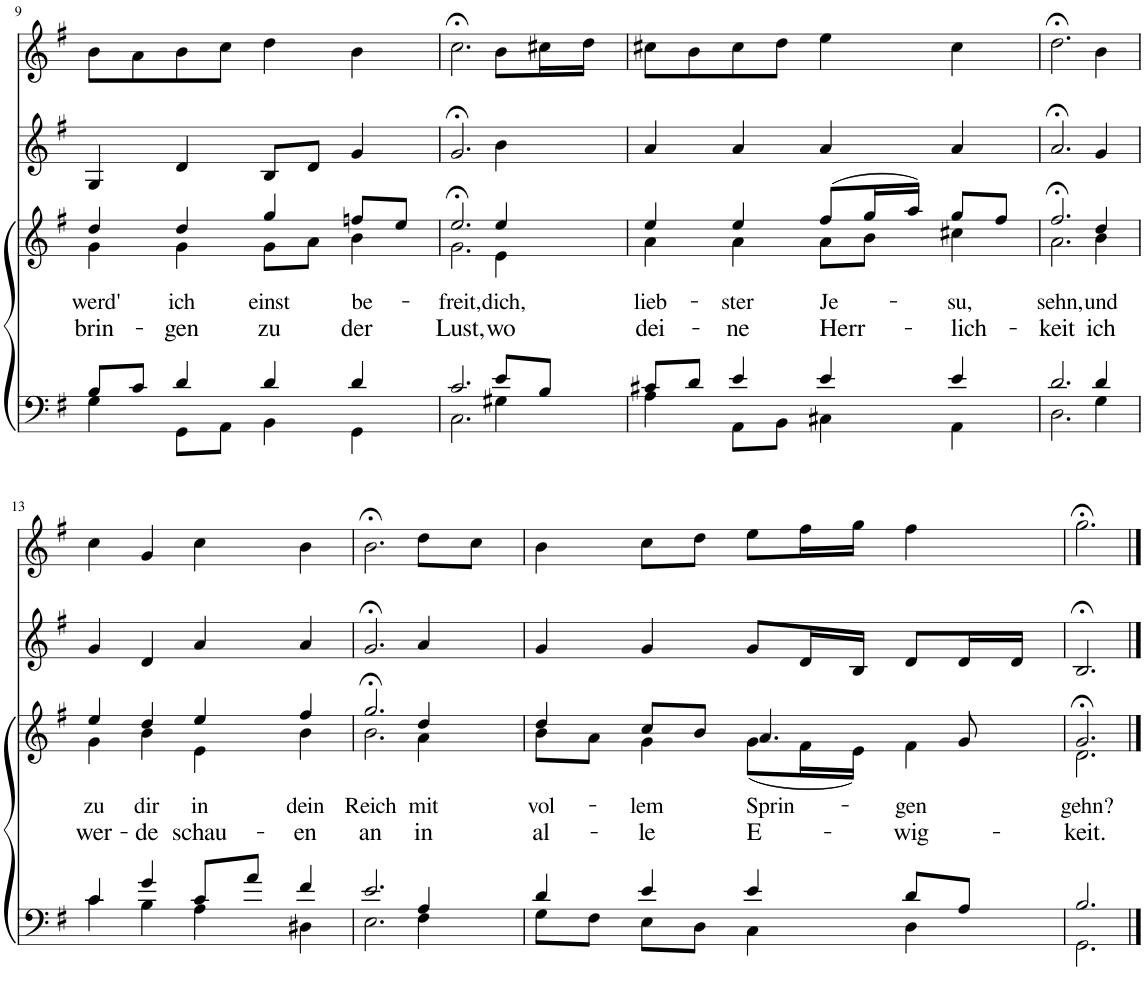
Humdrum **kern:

**kern	**kern	**kern	**kern	**kern	**kern	**kern	**kern	**kern	**kern	**kern	**text	**text	**kern	**kern	**kern
*part14	*part13	*part12	*part11	*part10	*part9	*part8	*part7	*part6	*part5	*part4	*part4	*part4	*part3	*part2	*part1
*staff14	*staff13	*staff12	*staff11	*staff10	*staff9	*staff8	*staff7	*staff6	*staff5	*staff4	*staff4	*staff4	*staff3	*staff2	*staff1
*I"Violoncello	*I"Contrabass	*I"Viola	*I"Violin	*I"Violin	*I"Oboe da caccia	*I"Oboe	*I"Oboe	*I"Tenor	*I"Tenor/Bass	*I"Soprano/Alto	*	*	*I"Soprano	*I"High C Horn	*I"High C Horn
*I'Vc.	*I'Cb.	*I'Vla.	*I'Vln.	*I'Vln.	*I'Ob. d. ca.	*I'Ob.	*I'Ob.	*I'T.	*	*	*	*	*I'S.	*I'Hn	*I'Hn
!!LO:PB:g=z
*clefF4	*clefF4	*clefC3	*clefG2	*clefG2	*clefG2	*clefG2	*clefG2	*clefGv2	*clefF4	*clefG2	*	*	*clefG2	*clefG2	*clefG2
*	*Trd7c12	*	*	*	*Trd4c7	*	*	*	*	*	*	*	*	*Trd7c12	*Trd7c12
*k[f#]	*k[f#]	*k[f#]	*k[f#]	*k[f#]	*k[f#c#]	*k[f#]	*k[f#]	*k[f#]	*k[f#]	*k[f#]	*	*	*k[f#]	*k[f#]	*k[f#]
*M4/4	*M4/4	*M4/4	*M4/4	*M4/4	*M4/4	*M4/4	*M4/4	*M4/4	*M4/4	*M4/4	*	*	*M4/4	*M4/4	*M4/4
*met(c)	*met(c)	*met(c)	*met(c)	*met(c)	*met(c)	*met(c)	*met(c)	*met(c)	*met(c)	*met(c)	*	*	*met(c)	*met(c)	*met(c)
=9	=9	=9	=9	=9	=9	=9	=9	=9	=9	=9	=9	=9	=9	=9	=9
*	*^	*	*	*	*	*	*	*	*^	*	*	*	*	*	*
!	!	!	!	!	!	!	!	!	!	!	!	!	!LO:LY:b	!LO:LY:b	!	!	!
*	*	*	*	*	*	*	*	*	*	*	*	*^	*	*	*	*	*
4G	1r	4G	8B/L	4g	4dd	8f#/L	4g	4dd	8B\L	8B/L	4G\	4dd/	4g\	werd'	brin-	4dd	4G/	8b\L
.	.	.	8c/J	.	.	8g/J	.	.	8c\J	8c/J	.	.	.	.	.	.	.	8a\
!	!	!	!	!	!	!	!	!	!	!	!	!	!	!LO:LY:b	!LO:LY:b	!	!	!
8GG/L	.	8GG/L	4d	4g	4dd	4a	4g	4dd	4d	4d/	8GG\L	4dd/	4g\	ich	-gen	4dd	4d/	8b\
8AA/J	.	8AA/J	.	.	.	.	.	.	.	.	8AA\J	.	.	.	.	.	.	8cc\J
!	!	!	!	!	!	!	!	!	!	!	!	!	!	!LO:LY:b	!LO:LY:b	!	!	!
4BB	.	4BB	4d	8g/L	4gg	4a	8g/L	4gg	4d	4d/	4BB\	4gg/	8g\L	einst	zu	4gg	8B/L	4dd\
.	.	.	.	8a/J	.	.	8a/J	.	.	.	.	.	8a\J	.	.	.	8d/J	.
!	!	!	!	!	!	!	!	!	!	!	!	!	!	!LO:LY:b	!LO:LY:b	!	!	!
4GG	.	4GG	4d	4b	8ffn\L	4a	4b	8ffn\L	4d	4d/	4GG\	8ffn/L	4b\	be-	der	8ffn\L	4g/	4b\
.	.	.	.	.	8ee\J	.	.	8ee\J	.	.	.	8ee/J	.	.	.	8ee\J	.	.
=10	=10	=10	=10	=10	=10	=10	=10	=10	=10	=10	=10	=10	=10	=10	=10	=10	=10	=10
!	!	!	!	!	!	!	!	!	!	!	!	!	!	!LO:LY:b	!LO:LY:b	!	!	!
2.C	1r	2.C	2.c	2.g	2.ee;<,	2.g	2.g	2.ee;<,	2.c	2.c/	2.C\	2.ee;<,/	2.g\	-freit,	Lust,	2.ee;<,	2.g;</	2.cc;<\
!	!	!	!	!	!	!	!	!	!	!	!	!	!	!LO:LY:b	!LO:LY:b	!	!	!
4G#X	.	4G#X	8e\L	4e	4ee	8b/L	4e	4ee	8e\L	8e/L	4G#X\	4ee/	4e\	dich,	wo	4ee	4b\	8b\L
.	.	.	8B\J	.	.	8f#/J	.	.	8B\J	8B/J	.	.	.	.	.	.	.	16cc#X\L
.	.	.	.	.	.	.	.	.	.	.	.	.	.	.	.	.	.	16dd\JJ
=11	=11	=11	=11	=11	=11	=11	=11	=11	=11	=11	=11	=11	=11	=11	=11	=11	=11	=11
!	!	!	!	!	!	!	!	!	!	!	!	!	!	!LO:LY:b	!LO:LY:b	!	!	!
4A	1r	4A	8c#X\L	4a	4ee;<	8g#X/L	4a	4ee;<	8c#X\L	8c#X/L	4A\	4ee;</	4a\	lieb-	dei-	4ee;<	4a/	8cc#X\L
.	.	.	8d\J	.	.	8a/J	.	.	8d\J	8d/J	.	.	.	.	.	.	.	8b\
!	!	!	!	!	!	!	!	!	!	!	!	!	!	!LO:LY:b	!LO:LY:b	!	!	!
8AA/L	.	8AA/L	4e	4a	4ee	4b	4a	4ee	4e	4e/	8AA\L	4ee/	4a\	-ster	-ne	4ee	4a/	8cc#\
8BB/J	.	8BB/J	.	.	.	.	.	.	.	.	8BB\J	.	.	.	.	.	.	8dd\J
!	!	!	!	!	!	!	!	!	!	!	!	!	!	!LO:LY:b	!LO:LY:b	!	!	!
4C#X	.	4C#X	4e	8a/L	(8ff#;<\L	4b	8a/L	(8ff#;<\L	4e	4e/	4C#X\	(8ff#;</L	8a\L	Je-	Herr-	(8ff#;<\L	4a/	4ee\
.	.	.	.	8b/J	16gg\L	.	8b/J	16gg\L	.	.	.	16gg/L	8b\J	.	.	16gg\L	.	.
.	.	.	.	.	16aa\JJ)	.	.	16aa\JJ)	.	.	.	16aa/JJ)	.	.	.	16aa\JJ)	.	.
!	!	!	!	!	!	!	!	!	!	!	!	!	!	!LO:LY:b	!LO:LY:b	!	!	!
4AA	.	4AA	4e	4cc#X	8gg\L	4b	4cc#X	8gg\L	4e	4e/	4AA\	8gg/L	4cc#X\	-su,	-lich-	8gg\L	4a/	4cc#\
.	.	.	.	.	8ff#\J	.	.	8ff#\J	.	.	.	8ff#/J	.	.	.	8ff#\J	.	.
=12	=12	=12	=12	=12	=12	=12	=12	=12	=12	=12	=12	=12	=12	=12	=12	=12	=12	=12
!	!	!	!	!	!	!	!	!	!	!	!	!	!	!LO:LY:b	!LO:LY:b	!	!	!
2.D	1r	2.D	2.d	2.a	2.ff#;<,	2.a	2.a	2.ff#;<,	2.d	2.d/	2.D\	2.ff#;<,/	2.a\	sehn,	-keit	2.ff#;<,	2.a;</	2.dd;<\
!	!	!	!	!	!	!	!	!	!	!	!	!	!	!LO:LY:b	!LO:LY:b	!	!	!
4G	.	4G	4d	4b	4dd	4a	4b	4dd	4d	4d/	4G\	4dd/	4b\	und	ich	4dd	4g/	4b\
!!LO:LB:g=z
=13	=13	=13	=13	=13	=13	=13	=13	=13	=13	=13	=13	=13	=13	=13	=13	=13	=13	=13
!	!	!	!	!	!	!	!	!	!	!	!	!	!	!LO:LY:b	!LO:LY:b	!	!	!
4c	1r	4c	4c	4g	4ee	4g	4g	4ee	4c	4c/	4c\	4ee/	4g\	zu	wer-	4ee	4g/	4cc\
!	!	!	!	!	!	!	!	!	!	!	!	!	!	!LO:LY:b	!LO:LY:b	!	!	!
4B	.	4B	4g	4b	4dd	4dd	4b	4dd	4g	4g/	4B\	4dd/	4b\	dir	-de	4dd	4d/	4g/
!	!	!	!	!	!	!	!	!	!	!	!	!	!	!LO:LY:b	!LO:LY:b	!	!	!
4A	.	4A	8c\L	4e	4ee	8g\L	4e	4ee	8c\L	8c/L	4A\	4ee/	4e\	in	schau-	4ee	4a/	4cc\
.	.	.	8a\J	.	.	8ee\J	.	.	8a\J	8a/J	.	.	.	.	.	.	.	.
!	!	!	!	!	!	!	!	!	!	!	!	!	!	!LO:LY:b	!LO:LY:b	!	!	!
4D#X	.	4D#X	4f#	4b	4ff#	4cc#	4b	4ff#	4f#	4f#/	4D#X\	4ff#/	4b\	dein	-en	4ff#	4a/	4b\
=14	=14	=14	=14	=14	=14	=14	=14	=14	=14	=14	=14	=14	=14	=14	=14	=14	=14	=14
!	!	!	!	!	!	!	!	!	!	!	!	!	!	!LO:LY:b	!LO:LY:b	!	!	!
2.E	1r	2.E	2.e	2.b	2.gg;<,	2.b	2.b	2.gg;<,	2.e	2.e/	2.E\	2.gg;<,/	2.b\	Reich	an	2.gg;<,	2.g;</	2.b;<\
!	!	!	!	!	!	!	!	!	!	!	!	!	!	!LO:LY:b	!LO:LY:b	!	!	!
4F#	.	4F#	4A	4a	4dd	4e	4a	4dd	4A	4A/	4F#\	4dd/	4a\	mit	in	4dd	4a/	8dd\L
.	.	.	.	.	.	.	.	.	.	.	.	.	.	.	.	.	.	8cc\J
=15	=15	=15	=15	=15	=15	=15	=15	=15	=15	=15	=15	=15	=15	=15	=15	=15	=15	=15
!	!	!	!	!	!	!	!	!	!	!	!	!	!	!LO:LY:b	!LO:LY:b	!	!	!
8G\L	1r	8G\L	4d	8b/L	4dd	4a	8b/L	4dd	4d	4d/	8G\L	4dd/	8b\L	vol-	al-	4dd	4g/	4b\
8F#\J	.	8F#\J	.	8a/J	.	.	8a/J	.	.	.	8F#\J	.	8a\J	.	.	.	.	.
!	!	!	!	!	!	!	!	!	!	!	!	!	!	!LO:LY:b	!LO:LY:b	!	!	!
8E\L	.	8E\L	4e	4g	8cc\L	4b	4g	8cc\L	4e	4e/	8E\L	8cc/L	4g\	-lem	-le	8cc\L	4g/	8cc\L
8D\J	.	8D\J	.	.	8b\J	.	.	8b\J	.	.	8D\J	8b/J	.	.	.	8b\J	.	8dd\J
!	!	!	!	!	!	!	!	!	!	!	!	!	!	!LO:LY:b	!LO:LY:b	!	!	!
4C	.	4C	4e	8g/L	4.a	4b	8g/L	4.a	4e	4e/	4C\	4.a/	(8g\L	Sprin-	E-	4.a	8g/L	8ee\L
.	.	.	.	16f#/L	.	.	16f#/L	.	.	.	.	.	16f#\L	.	.	.	16d/L	16ff#\L
.	.	.	.	16e/JJ	.	.	16e/JJ	.	.	.	.	.	16e\JJ)	.	.	.	16B/JJ	16gg\JJ
!	!	!	!	!	!	!	!	!	!	!	!	!	!	!LO:LY:b	!LO:LY:b	!	!	!
4D	.	4D	8d/L	4f#	.	8a/L	4f#	.	8d\L	8d/L	4D\	.	4f#\	-gen	-wig-	.	8d/L	4ff#\
.	.	.	8A/J	.	8g	8e/J	.	8g	8A\J	8A/J	.	8g/	.	.	.	8g	16d/L	.
.	.	.	.	.	.	.	.	.	.	.	.	.	.	.	.	.	16d/JJ	.
=16	=16	=16	=16	=16	=16	=16	=16	=16	=16	=16	=16	=16	=16	=16	=16	=16	=16	=16
!	!	!	!	!	!	!	!	!	!	!	!	!	!	!LO:LY:b	!	!	!	!
!	!	!	!	!	!	!	!	!	!	!	!	!	!	!	!LO:LY:b	!	!	!
2.GG	2r	2.GG	2.B	2.d	2.g;<	2.f#	2.d	2.g;<	2.B	2.B/	2.GG\	2.g;</	2.d\	.	-keit.	2.g;<	2.B;</	2.gg;<\
.	4r	.	.	.	.	.	.	.	.	.	.	.	.	.	.	.	.	.
*	*	*	*	*	*	*	*	*	*	*v	*v	*	*	*	*	*	*	*
*	*v	*v	*	*	*	*	*	*	*	*	*v	*v	*	*	*	*	*
==	==	==	==	==	==	==	==	==	==	==	==	==	==	==	==
*-	*-	*-	*-	*-	*-	*-	*-	*-	*-	*-	*-	*-	*-	*-	*-
